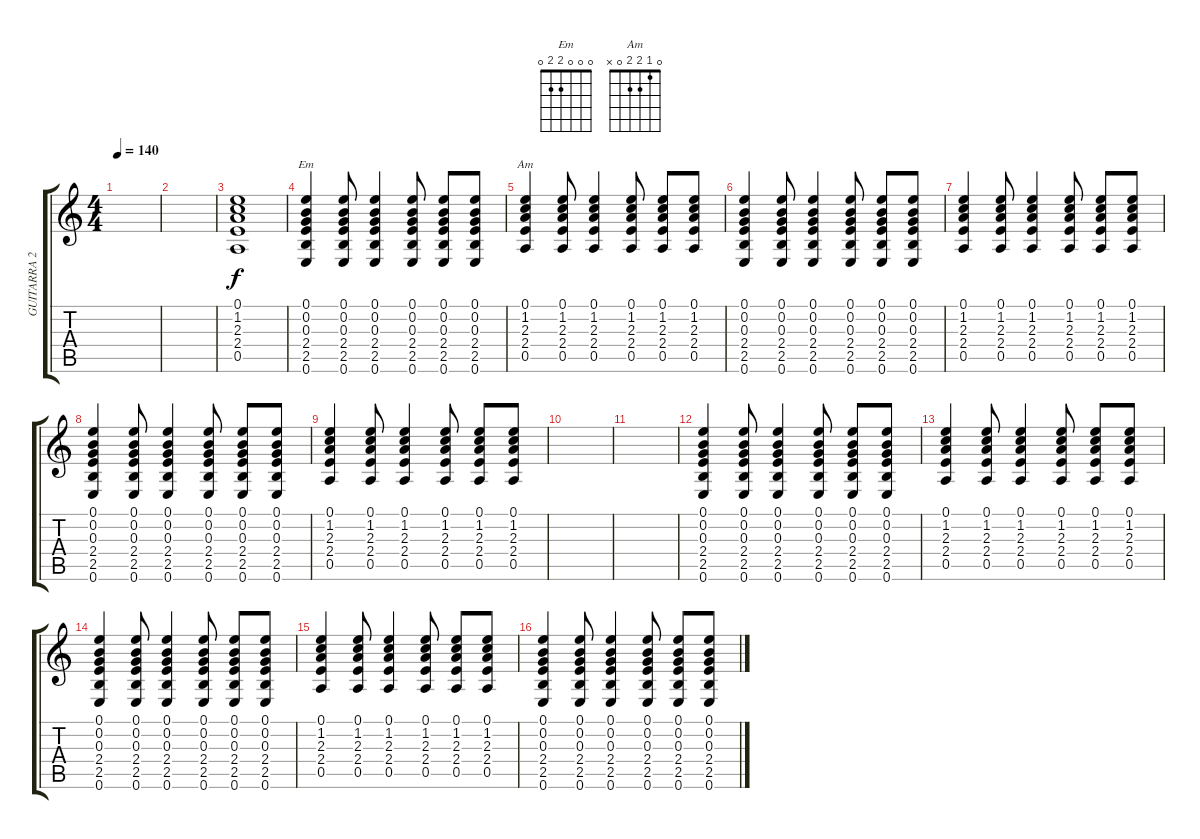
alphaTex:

\track ("GUITARRA 2" "GUITARRA 2") {instrument acousticguitarsteel}
\staff {score tabs}
\tuning (E4 B3 G3 D3 A2 E2) {hide}
\chord ("Em" 0 0 0 2 2 0)
\chord ("Am" 0 1 2 2 0 x)
\ts (4 4)
\tempo 140
\clef g2
\ks c
|
|
(0.1 1.2 2.3 2.4 0.5).1 |
(0.1 0.2 0.3 2.4 2.5 0.6).4{ch "Em" volume 10} (0.1 0.2 0.3 2.4 2.5 0.6).8 (0.1 0.2 0.3 2.4 2.5 0.6).4 (0.1 0.2 0.3 2.4 2.5 0.6).8 (0.1 0.2 0.3 2.4 2.5 0.6).8 (0.1 0.2 0.3 2.4 2.5 0.6).8 |
(0.1 1.2 2.3 2.4 0.5).4{ch "Am"} (0.1 1.2 2.3 2.4 0.5).8 (0.1 1.2 2.3 2.4 0.5).4 (0.1 1.2 2.3 2.4 0.5).8 (0.1 1.2 2.3 2.4 0.5).8 (0.1 1.2 2.3 2.4 0.5).8 |
(0.1 0.2 0.3 2.4 2.5 0.6).4 (0.1 0.2 0.3 2.4 2.5 0.6).8 (0.1 0.2 0.3 2.4 2.5 0.6).4 (0.1 0.2 0.3 2.4 2.5 0.6).8 (0.1 0.2 0.3 2.4 2.5 0.6).8 (0.1 0.2 0.3 2.4 2.5 0.6).8 |
(0.1 1.2 2.3 2.4 0.5).4 (0.1 1.2 2.3 2.4 0.5).8 (0.1 1.2 2.3 2.4 0.5).4 (0.1 1.2 2.3 2.4 0.5).8 (0.1 1.2 2.3 2.4 0.5).8 (0.1 1.2 2.3 2.4 0.5).8 |
(0.1 0.2 0.3 2.4 2.5 0.6).4 (0.1 0.2 0.3 2.4 2.5 0.6).8 (0.1 0.2 0.3 2.4 2.5 0.6).4 (0.1 0.2 0.3 2.4 2.5 0.6).8 (0.1 0.2 0.3 2.4 2.5 0.6).8 (0.1 0.2 0.3 2.4 2.5 0.6).8 |
(0.1 1.2 2.3 2.4 0.5).4 (0.1 1.2 2.3 2.4 0.5).8 (0.1 1.2 2.3 2.4 0.5).4 (0.1 1.2 2.3 2.4 0.5).8 (0.1 1.2 2.3 2.4 0.5).8 (0.1 1.2 2.3 2.4 0.5).8 |
|
|
(0.1 0.2 0.3 2.4 2.5 0.6).4 (0.1 0.2 0.3 2.4 2.5 0.6).8 (0.1 0.2 0.3 2.4 2.5 0.6).4 (0.1 0.2 0.3 2.4 2.5 0.6).8 (0.1 0.2 0.3 2.4 2.5 0.6).8 (0.1 0.2 0.3 2.4 2.5 0.6).8 |
(0.1 1.2 2.3 2.4 0.5).4 (0.1 1.2 2.3 2.4 0.5).8 (0.1 1.2 2.3 2.4 0.5).4 (0.1 1.2 2.3 2.4 0.5).8 (0.1 1.2 2.3 2.4 0.5).8 (0.1 1.2 2.3 2.4 0.5).8 |
(0.1 0.2 0.3 2.4 2.5 0.6).4 (0.1 0.2 0.3 2.4 2.5 0.6).8 (0.1 0.2 0.3 2.4 2.5 0.6).4 (0.1 0.2 0.3 2.4 2.5 0.6).8 (0.1 0.2 0.3 2.4 2.5 0.6).8 (0.1 0.2 0.3 2.4 2.5 0.6).8 |
(0.1 1.2 2.3 2.4 0.5).4 (0.1 1.2 2.3 2.4 0.5).8 (0.1 1.2 2.3 2.4 0.5).4 (0.1 1.2 2.3 2.4 0.5).8 (0.1 1.2 2.3 2.4 0.5).8 (0.1 1.2 2.3 2.4 0.5).8 |
(0.1 0.2 0.3 2.4 2.5 0.6).4 (0.1 0.2 0.3 2.4 2.5 0.6).8 (0.1 0.2 0.3 2.4 2.5 0.6).4 (0.1 0.2 0.3 2.4 2.5 0.6).8 (0.1 0.2 0.3 2.4 2.5 0.6).8 (0.1 0.2 0.3 2.4 2.5 0.6).8
